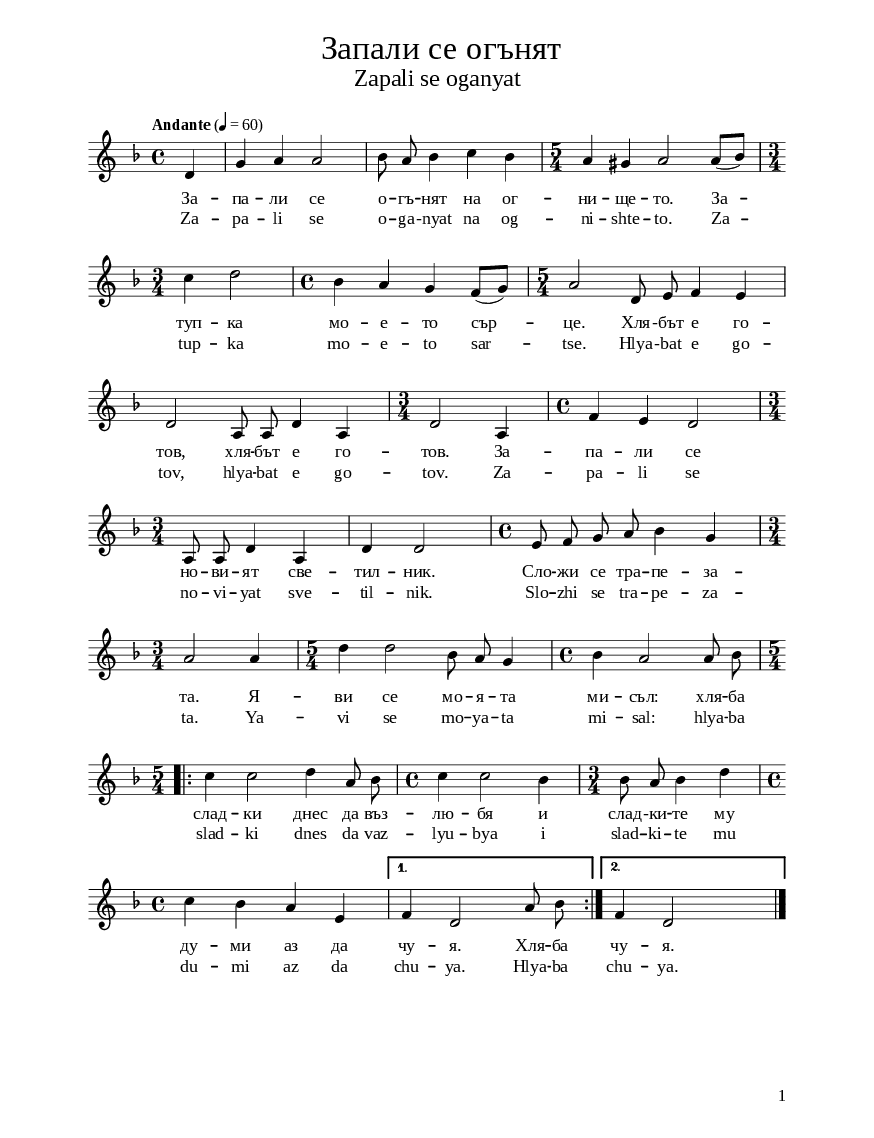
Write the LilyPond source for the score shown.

\version "2.24.0"

% include paper part and global functions
\include "include/globals.ily"

\bookpart {
  \label #'ref039
  \tocItem \markup " "
  \include "include/bookpart-paper.ily"
  \score {
    \include "include/score-layout.ily"


    \new Voice \absolute  {
      \clef treble
      \key d \minor
      \time 4/4
      \tempoFunc "Andante" 4 "60"

      \autoBeamOff
      \partial 4

      d'4 | g'4 a' a'2 | bes'8 a' bes'4 c'' bes' | \time 5/4  a'4 gis' a'2 a'8 [( bes' )] \break |

      \time 3/4  c''4 d''2 | \time 4/4  bes'4 a' g' f'8 [( g' )] | \time 5/4  a'2 d'8 e' f'4 e' \break |

      \autoBeamOff d'2 a8 a d'4 a |  \time 3/4  d'2 a4 |  \time 4/4  f'4 e' d'2 \break |

      \time 3/4  a8 a d'4 a | d'4 d'2 | \time 4/4  e'8 f' g' a' bes'4 g' \break |

      \time 3/4  a'2 a'4 |  \time 5/4  d''4 d''2 bes'8 a' g'4 | \time 4/4  bes'4 a'2 a'8 bes' \break |

      \time 5/4  \repeat volta 2 {
        c''4 c''2 d''4 a'8 bes' | \time 4/4  c''4 c''2 bes'4 | \time 3/4  bes'8 a' bes'4 d'' \break |

        \time 4/4  c''4 bes' a' e'
      } \alternative { { | f'4 d'2 a'8 bes' | } {  f'4 d'2 s4 } } \bar "|."
    }

    \addlyrics {
      За -- па --
      ли се о -- гъ -- нят на ог -- ни -- ще -- то.
      За -- туп -- ка мо -- е -- то сър -- це. Хля --
      "-бът" е го -- тов, хля -- бът е го -- тов. За --
      па -- ли се но -- ви -- ят све -- тил -- ник.
      Сло -- жи се тра -- пе -- за -- та. Я -- ви се
      мо -- я -- та ми -- съл: хля -- ба слад -- ки
      днес да въз -- лю -- бя и слад -- "-ки" -- те му
      ду -- ми аз да чу -- я. Хля -- ба чу -- я.
    }

    \addlyrics {
      Za -- pa --
      li se o -- ga -- "-nyat" na og -- ni -- shte -- to.
      Za -- tup -- ka mo -- e -- to sar -- tse. Hlya --
      "-bat" e go -- tov, hlya -- bat e go -- tov. Za --
      pa -- li se no -- vi -- yat sve -- til -- nik.
      Slo -- zhi se tra -- pe -- za -- ta. Ya -- vi se
      mo -- ya -- ta mi -- sal: hlya -- ba slad -- ki
      dnes da vaz -- lyu -- bya i slad -- ki -- te mu
      du -- mi az da chu -- ya. Hlya -- ba chu -- ya.
    }


    \header {
      title = \titleFunc " Запали се огънят" "Zapali se oganyat"
    }

    \midi{}

  } % score

  %\markup \dc-one "D.C."
  %

  % include foreign translation(s) of the song
  \pageBreak
  \version "2.24.1"

\markup \fill-line { \fontsize #deTitleFontSize "Das Feuer entzündete sich" }
\markup \null
\markup \null
\markup \fontsize #deCoupletFontSize {
  \hspace #10
  \override #`(baseline-skip . ,deCoupletBaselineSkip)

  \column {
    \line { " " Es wurde entzündet das Feuer der Feuerstelle.  }

    \line { " " Zu schlagen begann mein Herz.}
    \line { " " Das Brot ist bereit, das Brot ist bereit, }
    \line { " " }

    \line { " " Der neue Leuchter wurde angezündet.  }

    \line { " "Die Tafel wurde gedeckt. }
    \line { " " Mein Gedanke leuchtete auf:  }

    \line { " "Möge ich heute das köstliche Brot lieben }

    \line { " "und seine süßen Worte hören.}
    \line { " "Möge ich heute das köstliche Brot lieben }

    \line { " "und seine süßen Worte hören.}


  }


}


} % bookpart
